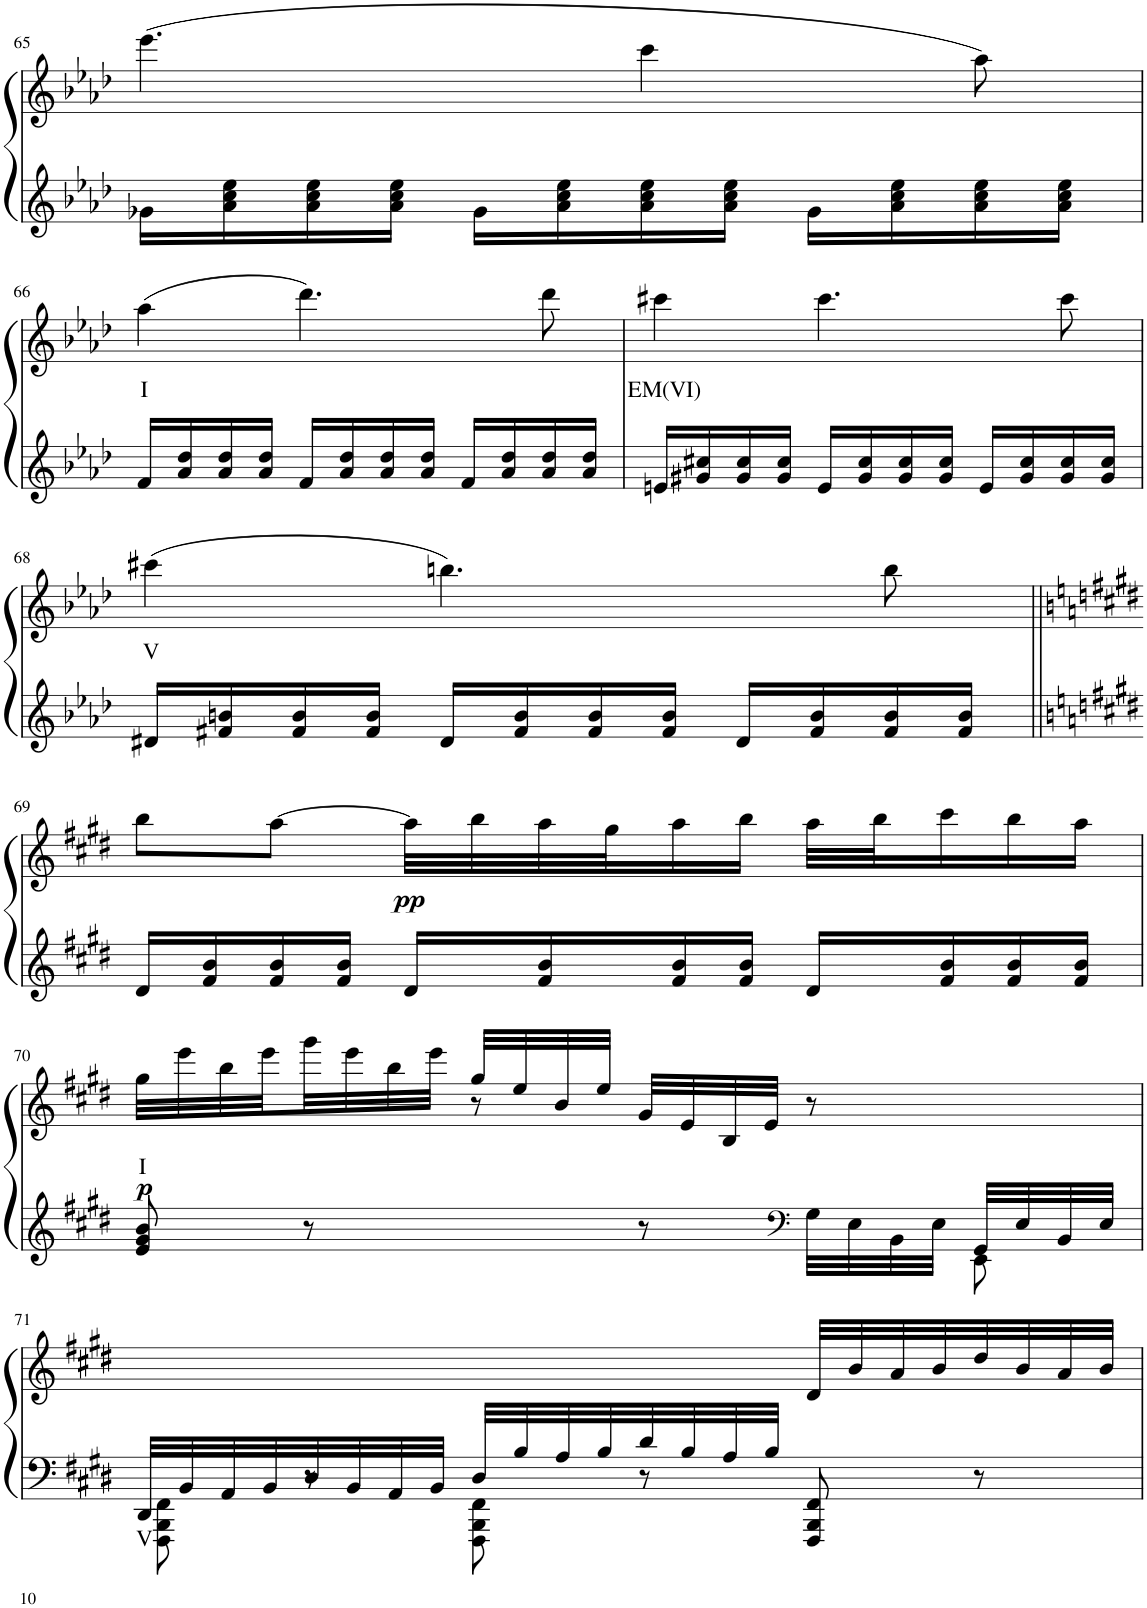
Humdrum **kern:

**kern	**text	**kern	**text	**dynam
*part1	*part1	*part1	*part1	*part1
*staff2	*staff2	*staff1	*staff1	*staff1/2
*I"Piano	*	*	*	*
*I'Pno	*	*	*	*
!!LO:PB:g=z
*clefG2	*	*clefG2	*	*
*k[b-e-a-d-]	*	*k[b-e-a-d-]	*	*
*M3/4	*	*M3/4	*	*
=65	=65	=65	=65	=65
16g-X\LL	.	(4.eee-\	.	.
16a-\ 16cc\ 16ee-\	.	.	.	.
16a-\ 16cc\ 16ee-\	.	.	.	.
16a-\ 16cc\ 16ee-\JJ	.	.	.	.
16g-\LL	.	.	.	.
16a-\ 16cc\ 16ee-\	.	.	.	.
16a-\ 16cc\ 16ee-\	.	4ccc\	.	.
16a-\ 16cc\ 16ee-\JJ	.	.	.	.
16g-\LL	.	.	.	.
16a-\ 16cc\ 16ee-\	.	.	.	.
16a-\ 16cc\ 16ee-\	.	8aa-\)	.	.
16a-\ 16cc\ 16ee-\JJ	.	.	.	.
!!LO:LB:g=z
=66	=66	=66	=66	=66
!	!	!	!LO:LY:b	!
16f/LL	.	(4aa-\	I	.
16a-/ 16dd-/	.	.	.	.
16a-/ 16dd-/	.	.	.	.
16a-/ 16dd-/JJ	.	.	.	.
16f/LL	.	4.ddd-\)	.	.
16a-/ 16dd-/	.	.	.	.
16a-/ 16dd-/	.	.	.	.
16a-/ 16dd-/JJ	.	.	.	.
16f/LL	.	.	.	.
16a-/ 16dd-/	.	.	.	.
16a-/ 16dd-/	.	8ddd-\	.	.
16a-/ 16dd-/JJ	.	.	.	.
=67	=67	=67	=67	=67
!	!	!	!LO:LY:b	!
16en/LL	.	4ccc#X\	EM(VI)	.
16g#X/ 16cc#X/	.	.	.	.
16g#/ 16cc#/	.	.	.	.
16g#/ 16cc#/JJ	.	.	.	.
16e/LL	.	4.ccc#\	.	.
16g#/ 16cc#/	.	.	.	.
16g#/ 16cc#/	.	.	.	.
16g#/ 16cc#/JJ	.	.	.	.
16e/LL	.	.	.	.
16g#/ 16cc#/	.	.	.	.
16g#/ 16cc#/	.	8ccc#\	.	.
16g#/ 16cc#/JJ	.	.	.	.
!!LO:LB:g=z
=68	=68	=68	=68	=68
!	!	!	!LO:LY:b	!
16d#X/LL	.	(4ccc#X\	V	.
16f#X/ 16bn/	.	.	.	.
16f#/ 16b/	.	.	.	.
16f#/ 16b/JJ	.	.	.	.
16d#/LL	.	4.bbn\)	.	.
16f#/ 16b/	.	.	.	.
16f#/ 16b/	.	.	.	.
16f#/ 16b/JJ	.	.	.	.
16d#/LL	.	.	.	.
16f#/ 16b/	.	.	.	.
16f#/ 16b/	.	8bb\	.	.
16f#/ 16b/JJ	.	.	.	.
!!LO:LB:g=z
=69||	=69||	=69||	=69||	=69||
*k[f#c#g#d#]	*	*k[f#c#g#d#]	*	*
16d#/LL	.	8bb\L	.	.
16f#/ 16b/	.	.	.	.
16f#/ 16b/	.	[8aa\J	.	.
16f#/ 16b/JJ	.	.	.	.
!	!	!	!	!LO:DY:b
16d#/LL	.	32aa\LLL]	.	pp
.	.	32bb\	.	.
16f#/ 16b/	.	32aa\	.	.
.	.	32gg#\J	.	.
16f#/ 16b/	.	16aa\	.	.
16f#/ 16b/JJ	.	16bb\JJ	.	.
16d#/LL	.	32aa\LLL	.	.
.	.	32bb\J	.	.
16f#/ 16b/	.	16ccc#\	.	.
16f#/ 16b/	.	16bb\	.	.
16f#/ 16b/JJ	.	16aa\JJ	.	.
!!LO:LB:g=z
=70	=70	=70	=70	=70
*^	*	*	*	*
!	!	!	!	!LO:LY:b	!LO:DY:b
*	*	*	*^	*	*
8ryy	8e/ 8g#/ 8b/	.	32gg#\LLL	4ryy	I	p
.	.	.	32eee\	.	.	.
.	.	.	32bb\	.	.	.
.	.	.	32eee\	.	.	.
.	8r	.	32ggg#\	.	.	.
.	.	.	32eee\	.	.	.
.	.	.	32bb\	.	.	.
.	.	.	32eee\JJJ	.	.	.
.	8ryy	.	8r	32gg#/LLL	.	.
.	.	.	.	32ee/	.	.
.	.	.	.	32b/	.	.
.	.	.	.	32ee/JJJ	.	.
.	8r	.	32g#/LLL	8ryy	.	.
.	.	.	32e/	.	.	.
.	.	.	32B/	.	.	.
.	.	.	32e/JJJ	.	.	.
*clefF4	*	*	*	*	*	*
.	32G#\LLL	.	8r	4ryy	.	.
.	32E\	.	.	.	.	.
.	32BB\	.	.	.	.	.
.	32E\JJJ	.	.	.	.	.
32GG#/LLL	8EE\	.	8ryy	.	.	.
32E/	.	.	.	.	.	.
32BB/	.	.	.	.	.	.
32E/JJJ	.	.	.	.	.	.
*	*	*	*v	*v	*	*
!!LO:LB:g=z
=71	=71	=71	=71	=71	=71
!	!	!LO:LY:b	!	!	!
32DD#/LLL	8FFF#\ 8BBB\ 8FF#\	V	2ryy	.	.
32BB/	.	.	.	.	.
32AA/	.	.	.	.	.
32BB/	.	.	.	.	.
32D#/	8r	.	.	.	.
32BB/	.	.	.	.	.
32AA/	.	.	.	.	.
32BB/JJJ	.	.	.	.	.
32D#/LLL	8FFF#\ 8BBB\ 8FF#\	.	.	.	.
32B/	.	.	.	.	.
32A/	.	.	.	.	.
32B/	.	.	.	.	.
32d#/	8r	.	.	.	.
32B/	.	.	.	.	.
32A/	.	.	.	.	.
32B/JJJ	.	.	.	.	.
4ryy	8FFF#/ 8BBB/ 8FF#/	.	32d#/LLL	.	.
.	.	.	32b/	.	.
.	.	.	32a/	.	.
.	.	.	32b/	.	.
.	8r	.	32dd#/	.	.
.	.	.	32b/	.	.
.	.	.	32a/	.	.
.	.	.	32b/JJJ	.	.
*v	*v	*	*	*	*
=	=	=	=	=
*-	*-	*-	*-	*-
